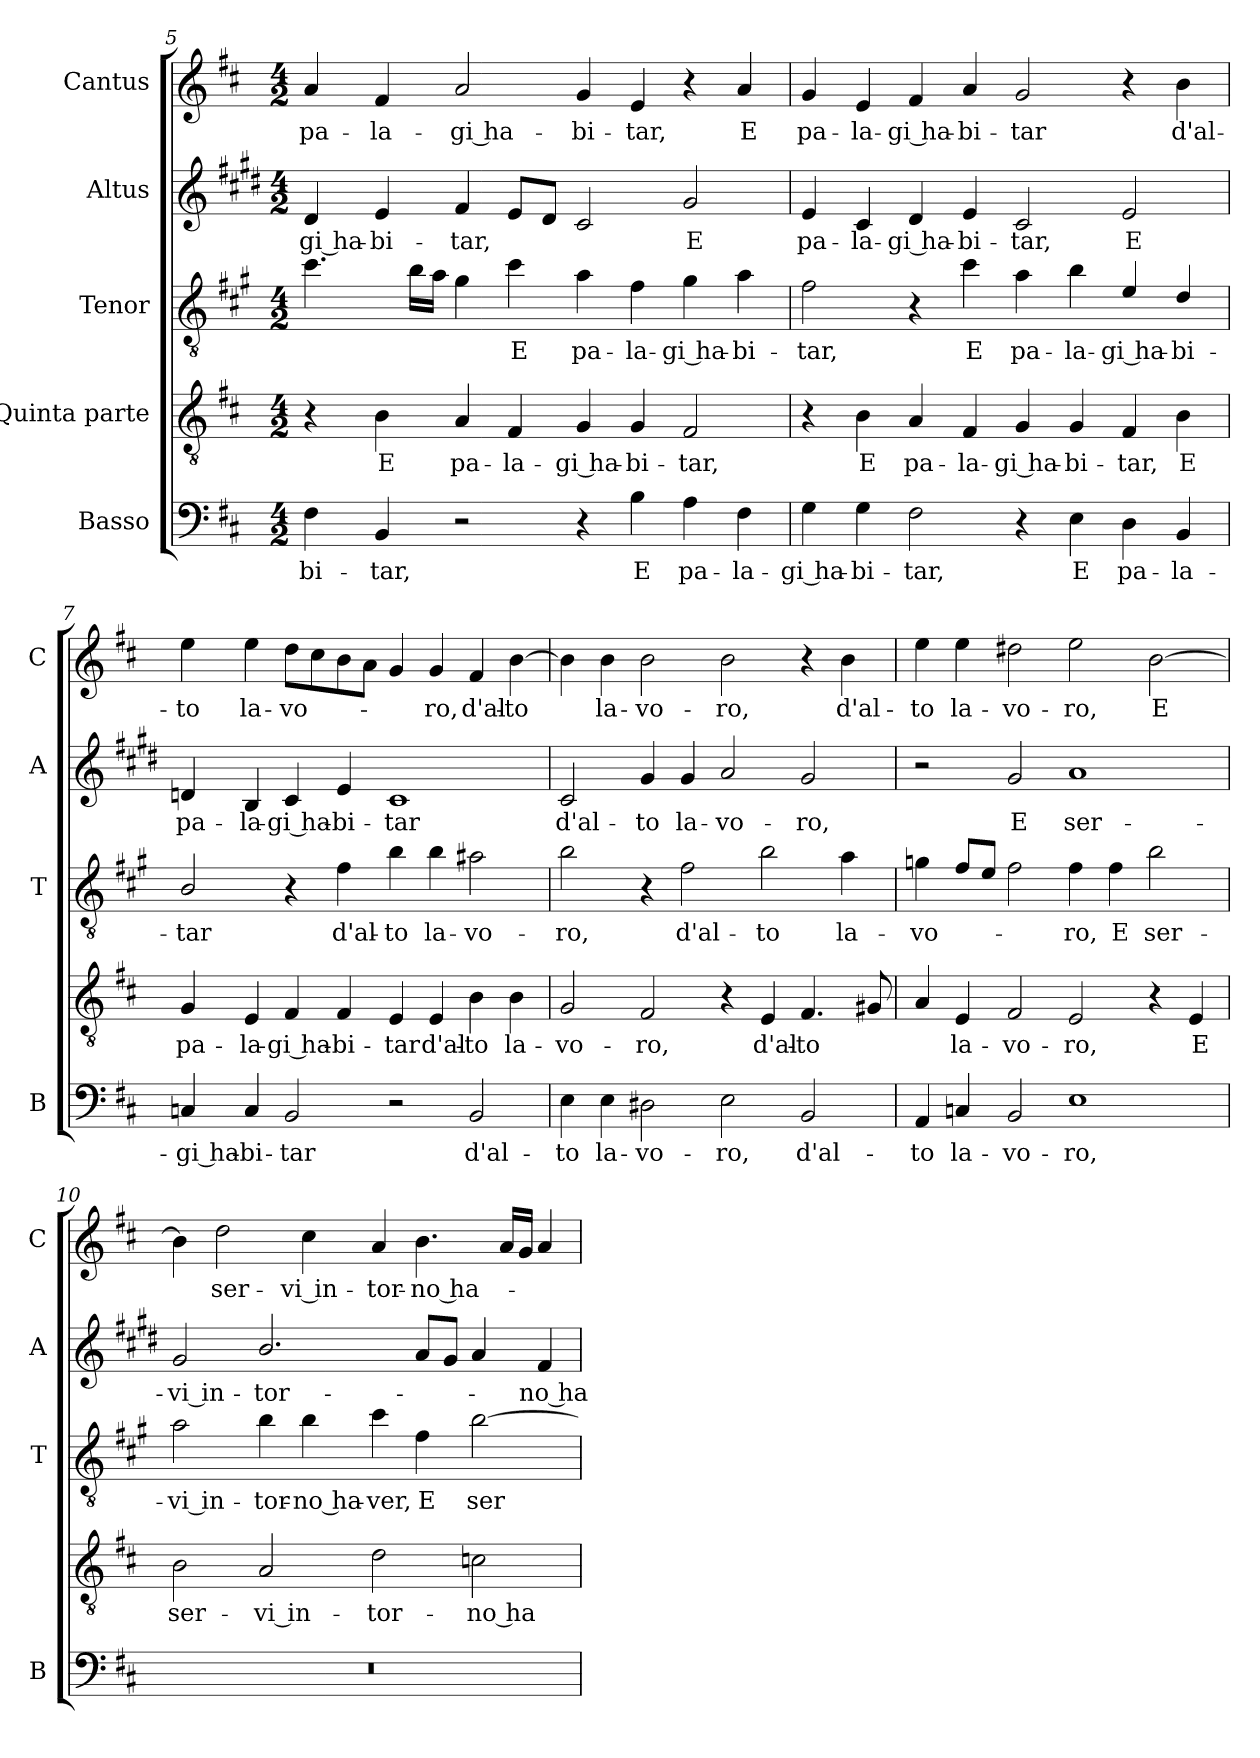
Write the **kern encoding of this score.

**kern	**text	**kern	**text	**kern	**text	**kern	**text	**kern	**text
*part5	*part5	*part4	*part4	*part3	*part3	*part2	*part2	*part1	*part1
*staff5	*staff5	*staff4	*staff4	*staff3	*staff3	*staff2	*staff2	*staff1	*staff1
*I"Basso	*	*I"Quinta parte	*	*I"Tenor	*	*I"Altus	*	*I"Cantus	*
*I'B	*	*	*	*I'T	*	*I'A	*	*I'C	*
*clefF4	*	*clefGv2	*	*clefGv2	*	*clefG2	*	*clefG2	*
*	*	*	*	*ITrd4c7	*	*ITrd1c2	*	*	*
*k[f#c#]	*	*k[f#c#]	*	*k[f#c#]	*	*k[f#c#]	*	*k[f#c#]	*
*D:	*	*D:	*	*D:	*	*D:	*	*D:	*
*M4/2	*	*M4/2	*	*M4/2	*	*M4/2	*	*M4/2	*
=5	=5	=5	=5	=5	=5	=5	=5	=5	=5
!	!LO:LY:b	!	!	!	!	!	!LO:LY:b	!	!LO:LY:b
4F#\	-bi-	4r	.	4.f#\	.	4c#/	-gi ha-	4a/	pa-
!	!LO:LY:b	!	!LO:LY:b	!	!	!	!LO:LY:b	!	!LO:LY:b
4BB/	-tar,	4B\	E	.	.	4d/	-bi-	4f#/	-la-
.	.	.	.	16e\LL	.	.	.	.	.
.	.	.	.	16d\JJ	.	.	.	.	.
!	!	!	!LO:LY:b	!	!	!	!LO:LY:b	!	!LO:LY:b
2r	.	4A/	pa-	4c#\	.	4e/	-tar,	2a/	-gi ha-
!	!	!	!LO:LY:b	!	!LO:LY:b	!	!	!	!
.	.	4F#/	-la-	4f#\	E	8d/L	.	.	.
.	.	.	.	.	.	8c#/J	.	.	.
!	!	!	!LO:LY:b	!	!LO:LY:b	!	!	!	!LO:LY:b
4r	.	4G/	-gi ha-	4d\	pa-	2B/	.	4g/	-bi-
!	!LO:LY:b	!	!LO:LY:b	!	!LO:LY:b	!	!	!	!LO:LY:b
4B\	E	4G/	-bi-	4B\	-la-	.	.	4e/	-tar,
!	!LO:LY:b	!	!LO:LY:b	!	!LO:LY:b	!	!LO:LY:b	!	!
4A\	pa-	2F#/	-tar,	4c#\	-gi ha-	2f#/	E	4r	.
!	!LO:LY:b	!	!	!	!LO:LY:b	!	!	!	!LO:LY:b
4F#\	-la-	.	.	4d\	-bi-	.	.	4a/	E
=6	=6	=6	=6	=6	=6	=6	=6	=6	=6
!	!LO:LY:b	!	!	!	!LO:LY:b	!	!LO:LY:b	!	!LO:LY:b
4G\	-gi ha-	4r	.	2B\	-tar,	4d/	pa-	4g/	pa-
!	!LO:LY:b	!	!LO:LY:b	!	!	!	!LO:LY:b	!	!LO:LY:b
4G\	-bi-	4B\	E	.	.	4B/	-la-	4e/	-la-
!	!LO:LY:b	!	!LO:LY:b	!	!	!	!LO:LY:b	!	!LO:LY:b
2F#\	-tar,	4A/	pa-	4r	.	4c#/	-gi ha-	4f#/	-gi ha-
!	!	!	!LO:LY:b	!	!LO:LY:b	!	!LO:LY:b	!	!LO:LY:b
.	.	4F#/	-la-	4f#\	E	4d/	-bi-	4a/	-bi-
!	!	!	!LO:LY:b	!	!LO:LY:b	!	!LO:LY:b	!	!LO:LY:b
4r	.	4G/	-gi ha-	4d\	pa-	2B/	-tar,	2g/	-tar
!	!LO:LY:b	!	!LO:LY:b	!	!LO:LY:b	!	!	!	!
4E\	E	4G/	-bi-	4e\	-la-	.	.	.	.
!	!LO:LY:b	!	!LO:LY:b	!	!LO:LY:b	!	!LO:LY:b	!	!
4D\	pa-	4F#/	-tar,	4A/	-gi ha-	2d/	E	4r	.
!	!LO:LY:b	!	!LO:LY:b	!	!LO:LY:b	!	!	!	!LO:LY:b
4BB/	-la-	4B\	E	4G/	-bi-	.	.	4b\	d'al-
!!LO:PB:g=z
=7	=7	=7	=7	=7	=7	=7	=7	=7	=7
!	!LO:LY:b	!	!LO:LY:b	!	!LO:LY:b	!	!LO:LY:b	!	!LO:LY:b
4Cn/	-gi ha-	4G/	pa-	2E/	-tar	4cn/	pa-	4ee\	-to
!	!LO:LY:b	!	!LO:LY:b	!	!	!	!LO:LY:b	!	!LO:LY:b
4C/	-bi-	4E/	-la-	.	.	4A/	-la-	4ee\	la-
!	!LO:LY:b	!	!LO:LY:b	!	!	!	!LO:LY:b	!	!LO:LY:b
2BB/	-tar	4F#/	-gi ha-	4r	.	4B/	-gi ha-	8dd\L	-vo-
.	.	.	.	.	.	.	.	8cc#\	.
!	!	!	!LO:LY:b	!	!LO:LY:b	!	!LO:LY:b	!	!
.	.	4F#/	-bi-	4B\	d'al-	4d/	-bi-	8b\	.
.	.	.	.	.	.	.	.	8a\J	.
!	!	!	!LO:LY:b	!	!LO:LY:b	!	!LO:LY:b	!	!
2r	.	4E/	-tar	4e\	-to	1B	-tar	4g/	.
!	!	!	!LO:LY:b	!	!LO:LY:b	!	!	!	!LO:LY:b
.	.	4E/	d'al-	4e\	la-	.	.	4g/	-ro,
!	!LO:LY:b	!	!LO:LY:b	!	!LO:LY:b	!	!	!	!LO:LY:b
2BB/	d'al-	4B\	-to	2d#X\	-vo-	.	.	4f#/	d'al-
!	!	!	!LO:LY:b	!	!	!	!	!	!LO:LY:b
.	.	4B\	la-	.	.	.	.	[4b\	-to
=8	=8	=8	=8	=8	=8	=8	=8	=8	=8
!	!LO:LY:b	!	!LO:LY:b	!	!LO:LY:b	!	!LO:LY:b	!	!
4E\	-to	2G/	-vo-	2e\	-ro,	2B/	d'al-	4b\]	.
!	!LO:LY:b	!	!	!	!	!	!	!	!LO:LY:b
4E\	la-	.	.	.	.	.	.	4b\	la-
!	!LO:LY:b	!	!LO:LY:b	!	!	!	!LO:LY:b	!	!LO:LY:b
2D#X\	-vo-	2F#/	-ro,	4r	.	4f#/	-to	2b\	-vo-
!	!	!	!	!	!LO:LY:b	!	!LO:LY:b	!	!
.	.	.	.	2B\	d'al-	4f#/	la-	.	.
!	!LO:LY:b	!	!	!	!	!	!LO:LY:b	!	!LO:LY:b
2E\	-ro,	4r	.	.	.	2g/	-vo-	2b\	-ro,
!	!	!	!LO:LY:b	!	!LO:LY:b	!	!	!	!
.	.	4E/	d'al-	2e\	-to	.	.	.	.
!	!LO:LY:b	!	!LO:LY:b	!	!	!	!LO:LY:b	!	!
2BB/	d'al-	4.F#/	-to	.	.	2f#/	-ro,	4r	.
!	!	!	!	!	!LO:LY:b	!	!	!	!LO:LY:b
.	.	.	.	4d\	la-	.	.	4b\	d'al-
.	.	8G#X/	.	.	.	.	.	.	.
=9	=9	=9	=9	=9	=9	=9	=9	=9	=9
!	!LO:LY:b	!	!	!	!LO:LY:b	!	!	!	!LO:LY:b
4AA/	-to	4A/	.	4cn\	-vo-	2r	.	4ee\	-to
!	!LO:LY:b	!	!LO:LY:b	!	!	!	!	!	!LO:LY:b
4Cn/	la-	4E/	la-	8B/L	.	.	.	4ee\	la-
.	.	.	.	8A/J	.	.	.	.	.
!	!LO:LY:b	!	!LO:LY:b	!	!	!	!LO:LY:b	!	!LO:LY:b
2BB/	-vo-	2F#/	-vo-	2B\	.	2f#/	E	2dd#X\	-vo-
!	!LO:LY:b	!	!LO:LY:b	!	!LO:LY:b	!	!LO:LY:b	!	!LO:LY:b
1E	-ro,	2E/	-ro,	4B\	-ro,	1g	ser-	2ee\	-ro,
!	!	!	!	!	!LO:LY:b	!	!	!	!
.	.	.	.	4B\	E	.	.	.	.
!	!	!	!	!	!LO:LY:b	!	!	!	!LO:LY:b
.	.	4r	.	2e\	ser-	.	.	[2b\	E
!	!	!	!LO:LY:b	!	!	!	!	!	!
.	.	4E/	E	.	.	.	.	.	.
=10	=10	=10	=10	=10	=10	=10	=10	=10	=10
!	!	!	!LO:LY:b	!	!LO:LY:b	!	!LO:LY:b	!	!
0r	.	2B\	ser-	2d\	-vi in-	2f#/	-vi in-	4b\]	.
!	!	!	!	!	!	!	!	!	!LO:LY:b
.	.	.	.	.	.	.	.	2dd\	ser-
!	!	!	!LO:LY:b	!	!LO:LY:b	!	!LO:LY:b	!	!
.	.	2A/	-vi in-	4e\	-tor-	2.a/	-tor-	.	.
!	!	!	!	!	!LO:LY:b	!	!	!	!LO:LY:b
.	.	.	.	4e\	-no ha-	.	.	4cc#\	-vi in-
!	!	!	!LO:LY:b	!	!LO:LY:b	!	!	!	!LO:LY:b
.	.	2d\	-tor-	4f#\	-ver,	.	.	4a/	-tor-
!	!	!	!	!	!LO:LY:b	!	!	!	!LO:LY:b
.	.	.	.	4B\	E	8g/L	.	4.b\	-no ha-
.	.	.	.	.	.	8f#/J	.	.	.
!	!	!	!LO:LY:b	!	!LO:LY:b	!	!	!	!
.	.	2cn\	-no ha-	[2e\	ser-	4g/	.	.	.
.	.	.	.	.	.	.	.	16a/LL	.
.	.	.	.	.	.	.	.	16g/JJ	.
!	!	!	!	!	!	!	!LO:LY:b	!	!
.	.	.	.	.	.	4e/	-no ha-	4a/	.
=	=	=	=	=	=	=	=	=	=
*-	*-	*-	*-	*-	*-	*-	*-	*-	*-
